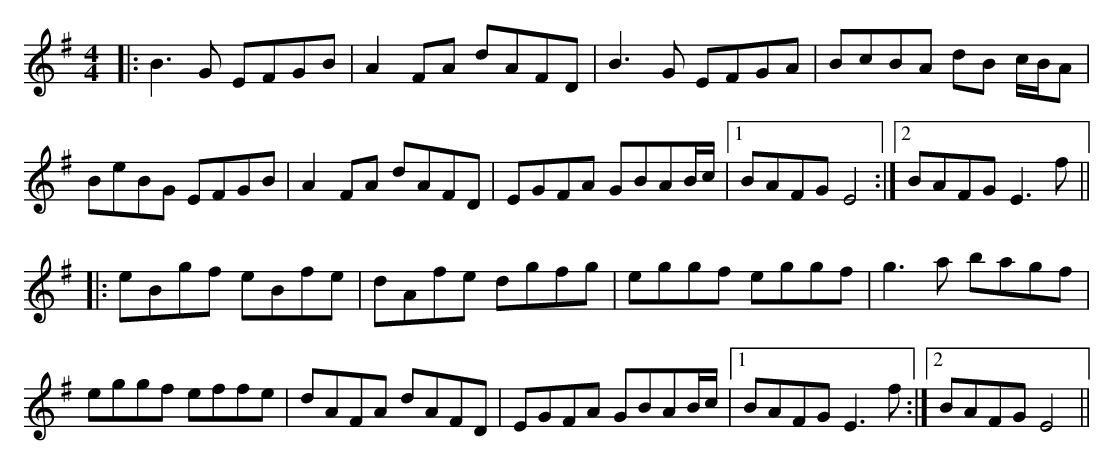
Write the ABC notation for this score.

X:1
M:4/4
K:Emin
|: B3G EFGB | A2FA dAFD | B3G EFGA | BcBA dB c/B/A |
BeBG EFGB | A2FA dAFD | EGFA GBAB/c/ |1 BAFG E4 :|2 BAFG E3f ||
|: eBgf eBfe | dAfe dgfg | eggf eggf | g3a bagf |
eggf effe | dAFA dAFD | EGFA GBAB/c/ |1 BAFG E3f :|2 BAFG E4 ||
